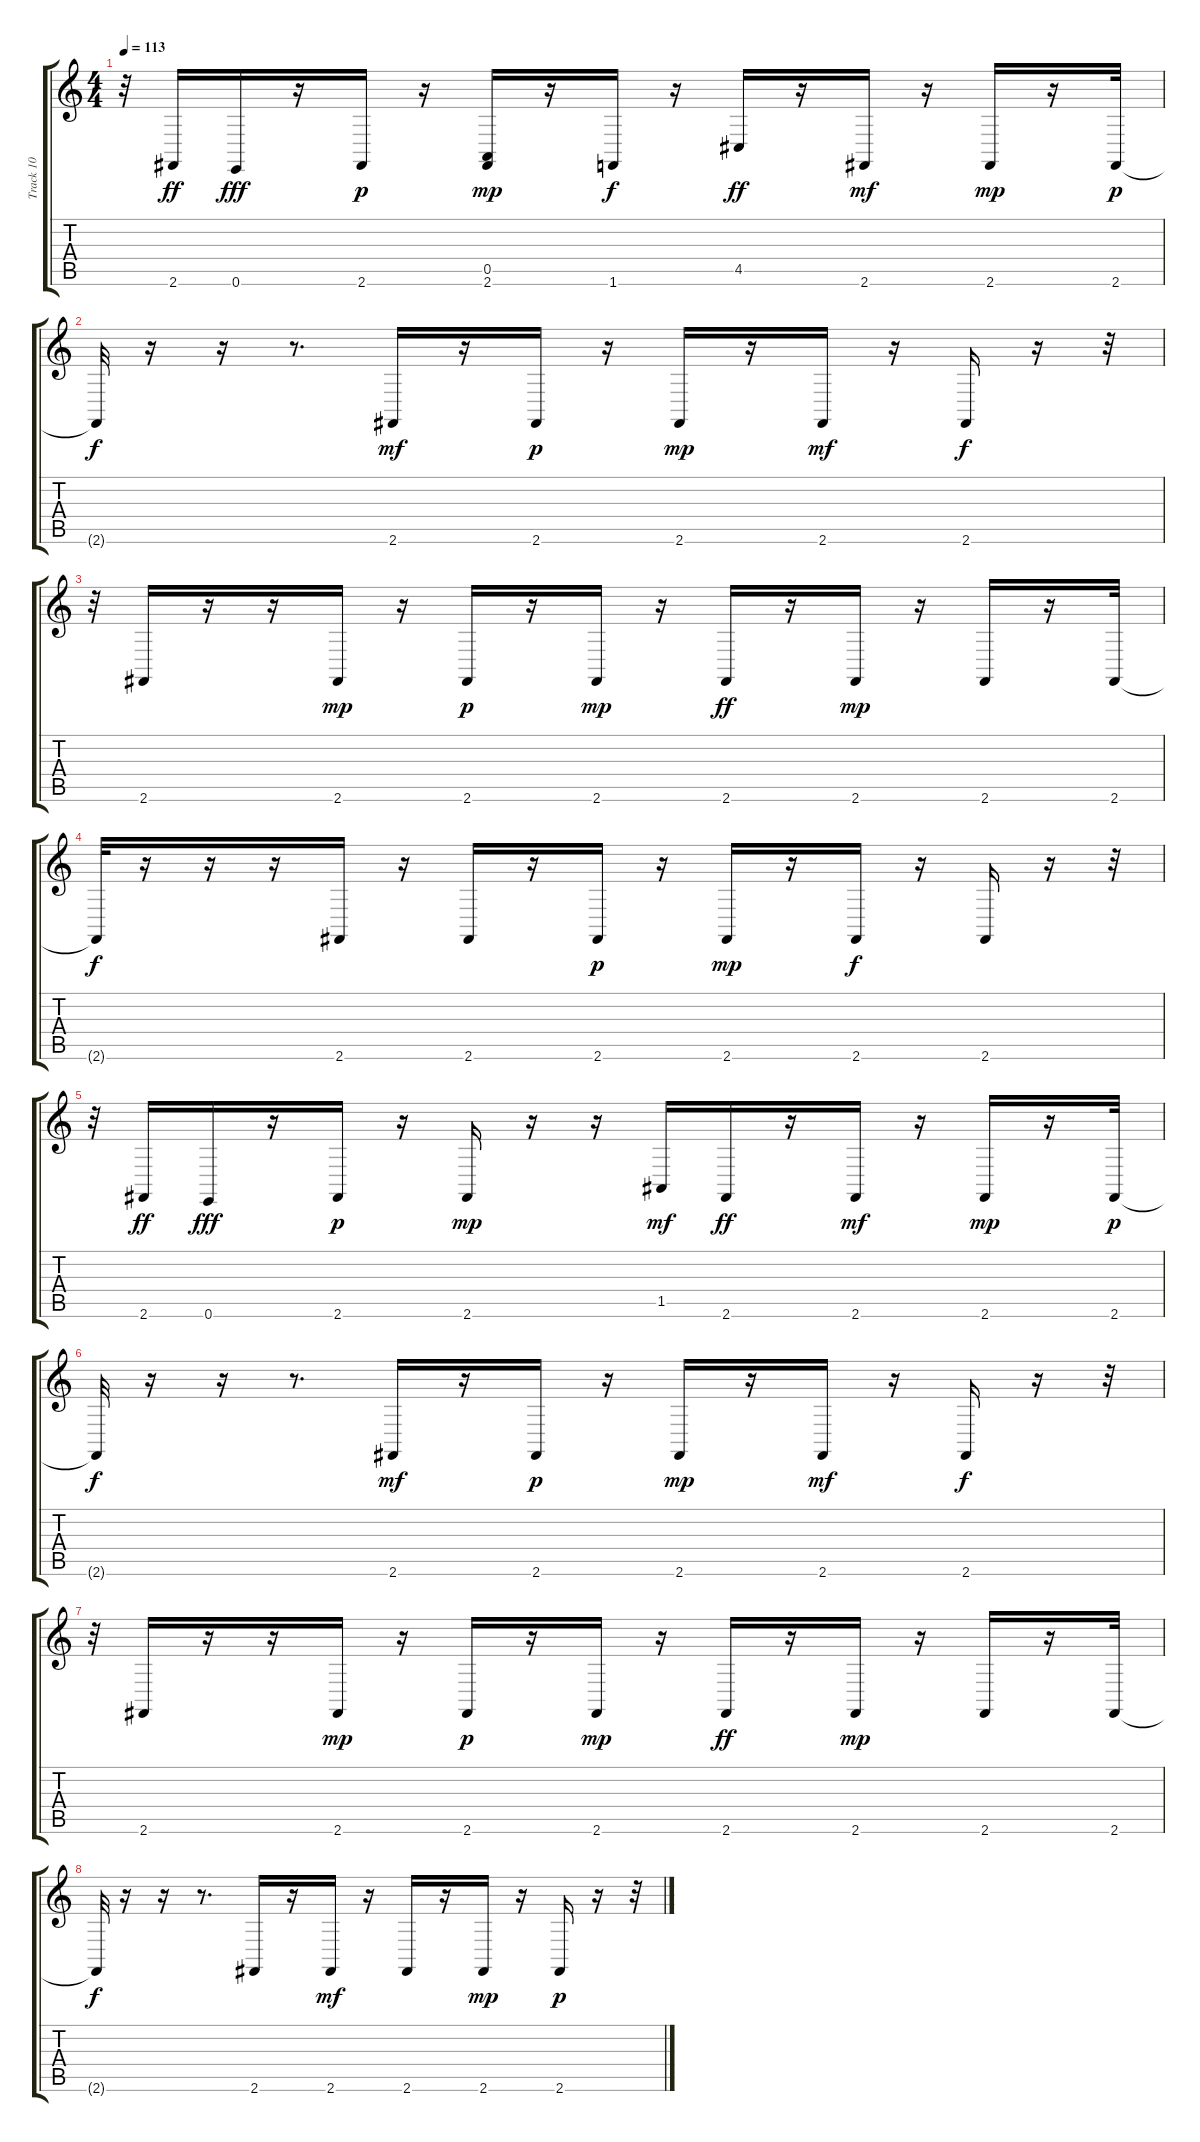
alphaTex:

\track ("Track 10" "Track 10") {instrument honkytonkpiano}
\staff {score tabs}
\tuning (E4 B3 G3 D3 A2 E2) {hide}
\ts (4 4)
\tempo 113
\clef g2
\ks c
r.32{dy f} 2.6.16{dy ff} 0.6.16{dy fff} r.16 2.6.16{dy p} r.16 (0.5 2.6).16{dy mp} r.16 1.6.16{dy f} r.16 4.5.16{dy ff} r.16 2.6.16{dy mf} r.16 2.6.16{dy mp} r.16 2.6.32{dy p} |
2.6{t}.32{dy f} r.16 r.16 r.8{d} 2.6.16{dy mf} r.16 2.6.16{dy p} r.16 2.6.16{dy mp} r.16 2.6.16{dy mf} r.16 2.6.16{dy f} r.16 r.32 |
r.32 2.6.16 r.16 r.16 2.6.16{dy mp} r.16 2.6.16{dy p} r.16 2.6.16{dy mp} r.16 2.6.16{dy ff} r.16 2.6.16{dy mp} r.16 2.6.16 r.16 2.6.32 |
2.6{t}.32{dy f} r.16 r.16 r.16 2.6.16 r.16 2.6.16 r.16 2.6.16{dy p} r.16 2.6.16{dy mp} r.16 2.6.16{dy f} r.16 2.6.16 r.16 r.32 |
r.32 2.6.16{dy ff} 0.6.16{dy fff} r.16 2.6.16{dy p} r.16 2.6.16{dy mp} r.16 r.16 1.5.16{dy mf} 2.6.16{dy ff} r.16 2.6.16{dy mf} r.16 2.6.16{dy mp} r.16 2.6.32{dy p} |
2.6{t}.32{dy f} r.16 r.16 r.8{d} 2.6.16{dy mf} r.16 2.6.16{dy p} r.16 2.6.16{dy mp} r.16 2.6.16{dy mf} r.16 2.6.16{dy f} r.16 r.32 |
r.32 2.6.16 r.16 r.16 2.6.16{dy mp} r.16 2.6.16{dy p} r.16 2.6.16{dy mp} r.16 2.6.16{dy ff} r.16 2.6.16{dy mp} r.16 2.6.16 r.16 2.6.32 |
2.6{t}.32{dy f} r.16 r.16 r.8{d} 2.6.16 r.16 2.6.16{dy mf} r.16 2.6.16 r.16 2.6.16{dy mp} r.16 2.6.16{dy p} r.16 r.32
